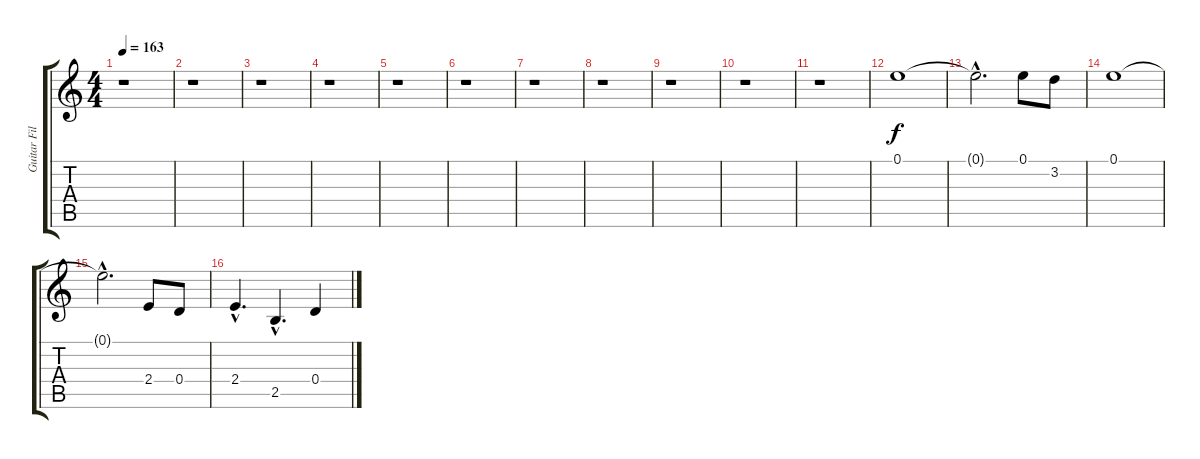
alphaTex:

\track ("Guitar Fills/solo" "Guitar Fil") {instrument electricguitarclean}
\staff {score tabs}
\tuning (E4 B3 G3 D3 A2 E2) {hide}
\ts (4 4)
\tempo 163
\clef g2
\ks c
r.1{dy f} |
r.1 |
r.1 |
r.1 |
r.1 |
r.1 |
r.1 |
r.1 |
r.1 |
r.1 |
r.1 |
0.1.1 |
0.1{hac t}.2{d} 0.1.8 3.2.8 |
0.1.1 |
0.1{hac t}.2{d} 2.4.8 0.4.8 |
2.4{hac}.4{d} 2.5{hac}.4{d} 0.4.4
